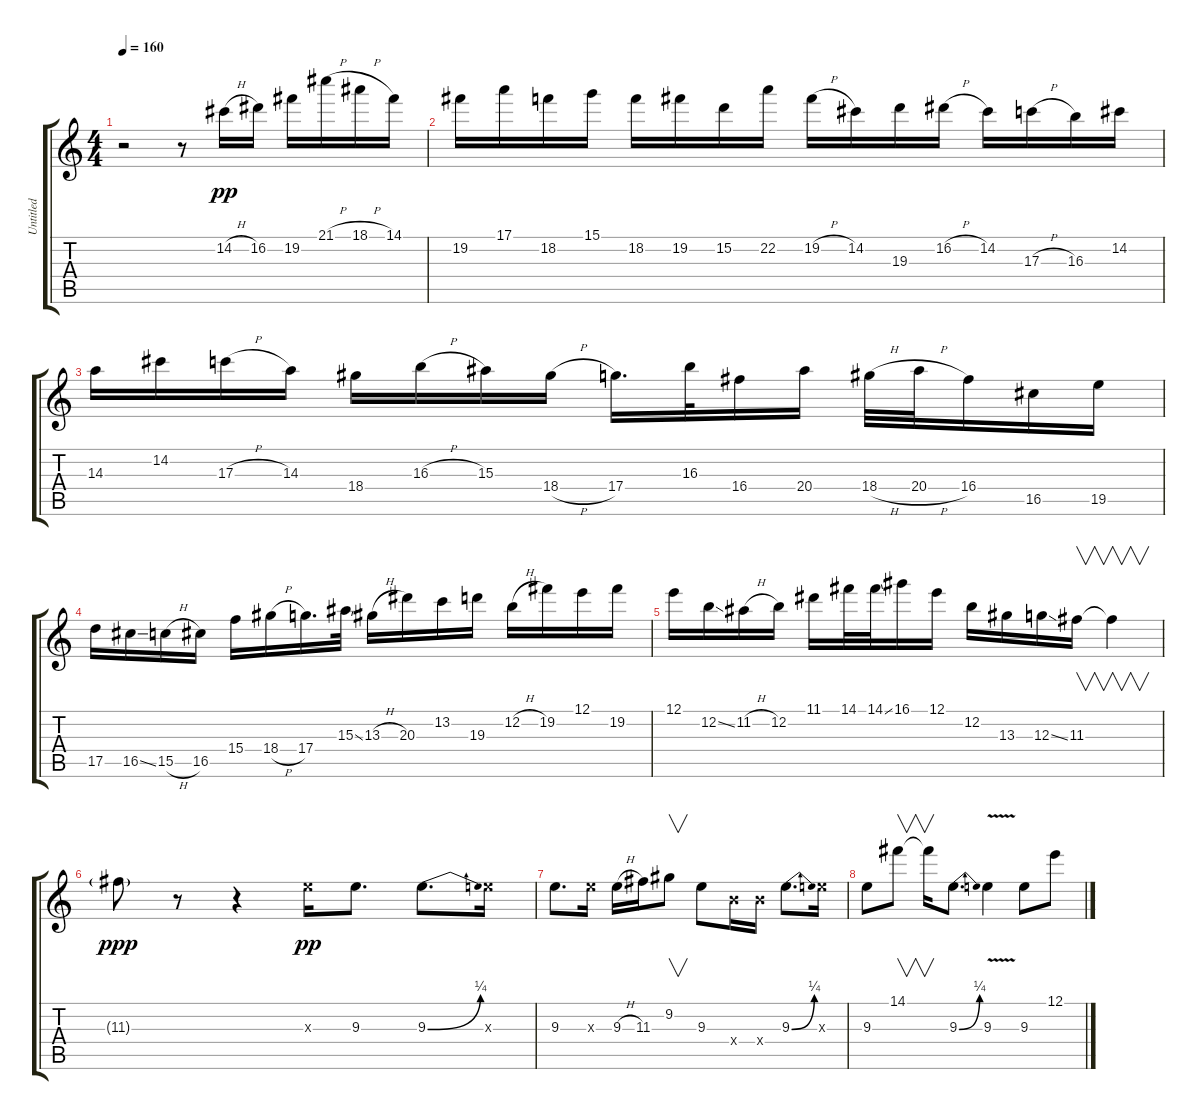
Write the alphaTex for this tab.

\track ("Untitled" "Untitled") {instrument distortionguitar}
\staff {score tabs}
\tuning (E4 B3 G3 D3 A2 E2) {hide}
\ts (4 4)
\tempo 160
\clef g2
\ks c
r.2{dy f} r.8 14.2{h}.16{dy pp} 16.2.16 19.2.16 21.1{h}.16 18.1{h}.16 14.1.16 |
19.2.16 17.1.16 18.2.16 15.1.16 18.2.16 19.2.16 15.2.16 22.2.16 19.2{h}.16 14.2.16 19.3.16 16.2{h}.16 14.2.16 17.3{h}.16 16.3.16 14.2.16 |
14.3.16 14.2.16 17.3{h}.16 14.3.16 18.4.16 16.3{h}.16 15.3.16 18.4{h}.16 17.4.16{d} 16.3.32 16.4.16 20.4.16 18.4{h}.32 20.4{h}.32 16.4.16 16.5.16 19.5.16 |
17.5.16 16.5{ss}.16 15.5{h}.16 16.5.16 15.4.16 18.4{h}.16 17.4.16{d} 15.3{ss}.32 13.3{h}.16 20.3.16 13.2.16 19.3.16 12.2{h}.16 19.2.16 12.1.16 19.2.16 |
12.1.16 12.2{ss}.16 11.2{h}.16 12.2.16 11.1.16 14.1.32 14.1{ss}.32 16.1.16 12.1.16 12.2.16 13.3.16 12.3{ss}.16 11.3.16{v} 11.3{t}.4{v} |
11.3{g}.8{dy ppp} r.8 r.4 9.3{x}.16{dy pp} 9.3.8{d} 9.3{be (bend 0 0 60 1)}.8{d} 9.3{x}.16 |
9.3.8{d} 9.3{x}.16 9.3{h}.16 11.3.16 9.2.8{v} 9.3.8 9.4{x}.16 9.4{x}.16 9.3{be (bend 0 0 60 1)}.8{d} 9.3{x}.16 |
9.3.8 14.1.8{v} 14.1{t}.16{v} 9.3{be (bend 0 0 60 1)}.8{d} 9.3{v}.4 9.3.8 12.1.8
